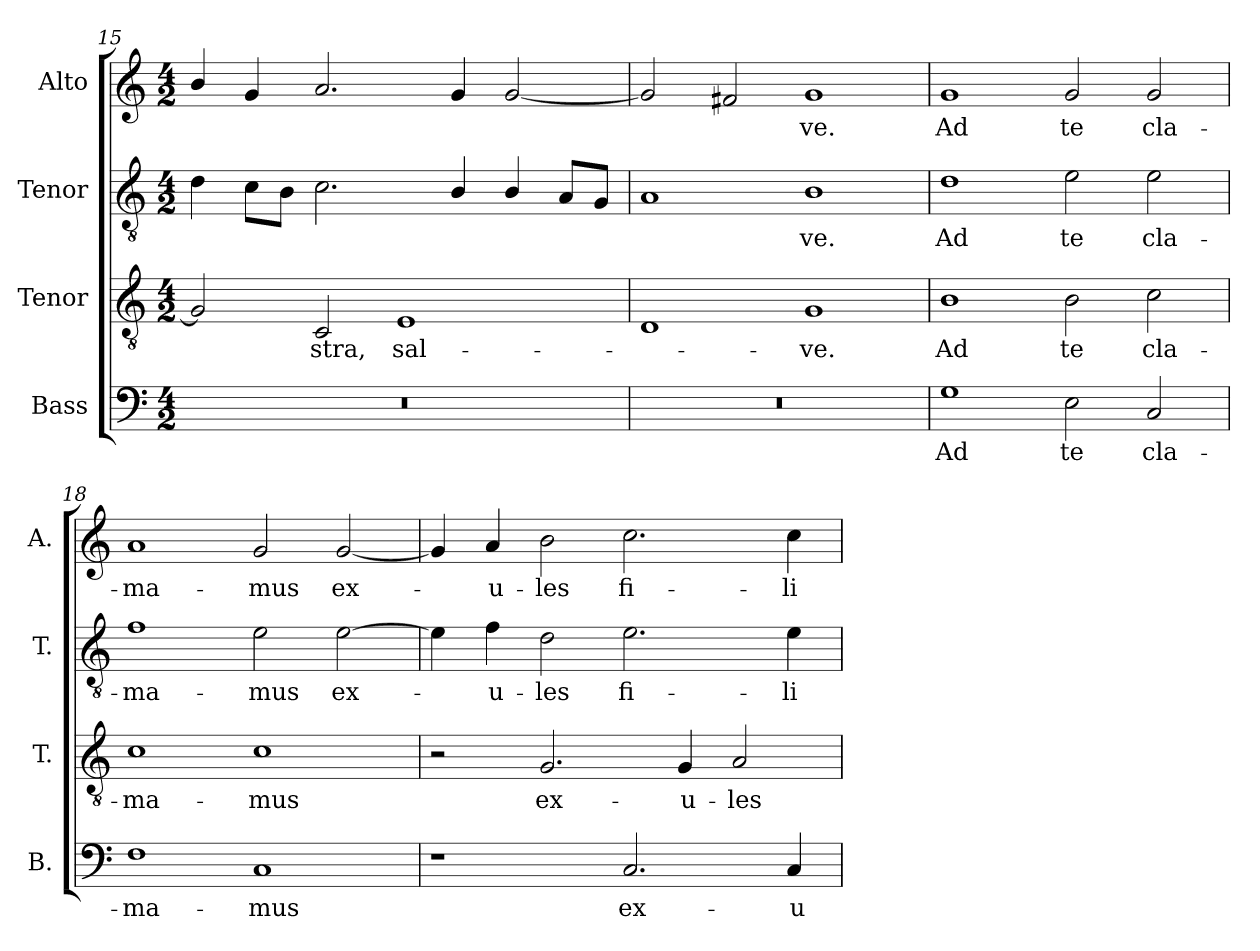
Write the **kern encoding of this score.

**kern	**text	**kern	**text	**kern	**text	**kern	**text
*part4	*part4	*part3	*part3	*part2	*part2	*part1	*part1
*staff4	*staff4	*staff3	*staff3	*staff2	*staff2	*staff1	*staff1
*I"Bass	*	*I"Tenor	*	*I"Tenor	*	*I"Alto	*
*I'B.	*	*I'T.	*	*I'T.	*	*I'A.	*
*clefF4	*	*clefGv2	*	*clefGv2	*	*clefG2	*
*	*	*ITrd7c12	*	*ITrd7c12	*	*	*
*k[]	*	*k[]	*	*k[]	*	*k[]	*
*C:	*	*C:	*	*C:	*	*C:	*
*M4/2	*	*M4/2	*	*M4/2	*	*M4/2	*
=15	=15	=15	=15	=15	=15	=15	=15
!LO:N:vis=1	!	!	!	!	!	!	!
0r	.	2GGi/]	.	4Di\	.	4bi/	.
.	.	.	.	8Ci\L	.	4gi/	.
.	.	.	.	8BBi\J	.	.	.
!	!	!	!LO:LY:b:color=#000000	!	!	!	!
.	.	2CCi/	-stra,	2.Ci\	.	2.ai/	.
!	!	!	!LO:LY:b:color=#000000	!	!	!	!
.	.	1EEi	sal-	.	.	.	.
.	.	.	.	4BBi/	.	4gi/	.
.	.	.	.	4BBi/	.	[2gi/	.
.	.	.	.	8AAi/L	.	.	.
.	.	.	.	8GGi/J	.	.	.
=16	=16	=16	=16	=16	=16	=16	=16
!LO:N:vis=1	!	!	!	!	!	!	!
0r	.	1DDi	.	1AAi	.	2gi/]	.
.	.	.	.	.	.	2f#Xi/	.
!	!	!	!LO:LY:b:color=#000000	!	!	!	!
!	!	!	!	!	!LO:LY:b:color=#000000	!	!
!	!	!	!	!	!	!	!LO:LY:b:color=#000000
.	.	1GGi	-ve.	1BBi	-ve.	1gi	-ve.
!!LO:LB:g=z
=17	=17	=17	=17	=17	=17	=17	=17
!	!LO:LY:b:color=#000000	!	!	!	!	!	!
!	!	!	!LO:LY:b:color=#000000	!	!	!	!
!	!	!	!	!	!LO:LY:b:color=#000000	!	!
!	!	!	!	!	!	!	!LO:LY:b:color=#000000
1Gi	Ad	1BBi	Ad	1Di	Ad	1gi	Ad
!	!LO:LY:b:color=#000000	!	!	!	!	!	!
!	!	!	!LO:LY:b:color=#000000	!	!	!	!
!	!	!	!	!	!LO:LY:b:color=#000000	!	!
!	!	!	!	!	!	!	!LO:LY:b:color=#000000
2Ei\	te	2BBi\	te	2Ei\	te	2gi/	te
!	!LO:LY:b:color=#000000	!	!	!	!	!	!
!	!	!	!LO:LY:b:color=#000000	!	!	!	!
!	!	!	!	!	!LO:LY:b:color=#000000	!	!
!	!	!	!	!	!	!	!LO:LY:b:color=#000000
2Ci/	cla-	2Ci\	cla-	2Ei\	cla-	2gi/	cla-
=18	=18	=18	=18	=18	=18	=18	=18
!	!LO:LY:b:color=#000000	!	!	!	!	!	!
!	!	!	!LO:LY:b:color=#000000	!	!	!	!
!	!	!	!	!	!LO:LY:b:color=#000000	!	!
!	!	!	!	!	!	!	!LO:LY:b:color=#000000
1Fi	-ma-	1Ci	-ma-	1Fi	-ma-	1ai	-ma-
!	!LO:LY:b:color=#000000	!	!	!	!	!	!
!	!	!	!LO:LY:b:color=#000000	!	!	!	!
!	!	!	!	!	!LO:LY:b:color=#000000	!	!
!	!	!	!	!	!	!	!LO:LY:b:color=#000000
1Ci	-mus	1Ci	-mus	2Ei\	-mus	2gi/	-mus
!	!	!	!	!	!LO:LY:b:color=#000000	!	!
!	!	!	!	!	!	!	!LO:LY:b:color=#000000
.	.	.	.	[2Ei\	ex-	[2gi/	ex-
=19	=19	=19	=19	=19	=19	=19	=19
1r	.	2r	.	4Ei\]	.	4gi/]	.
!	!	!	!	!	!LO:LY:b:color=#000000	!	!
!	!	!	!	!	!	!	!LO:LY:b:color=#000000
.	.	.	.	4Fi\	-u-	4ai/	-u-
!	!	!	!LO:LY:b:color=#000000	!	!	!	!
!	!	!	!	!	!LO:LY:b:color=#000000	!	!
!	!	!	!	!	!	!	!LO:LY:b:color=#000000
.	.	2.GGi/	ex-	2Di\	-les	2bi\	-les
!	!LO:LY:b:color=#000000	!	!	!	!	!	!
!	!	!	!	!	!LO:LY:b:color=#000000	!	!
!	!	!	!	!	!	!	!LO:LY:b:color=#000000
2.Ci/	ex-	.	.	2.Ei\	fi-	2.cci\	fi-
!	!	!	!LO:LY:b:color=#000000	!	!	!	!
.	.	4GGi/	-u-	.	.	.	.
!	!	!	!LO:LY:b:color=#000000	!	!	!	!
.	.	2AAi/	-les	.	.	.	.
!	!LO:LY:b:color=#000000	!	!	!	!	!	!
!	!	!	!	!	!LO:LY:b:color=#000000	!	!
!	!	!	!	!	!	!	!LO:LY:b:color=#000000
4Ci/	-u-	.	.	4Ei\	-li-	4cci\	-li-
=	=	=	=	=	=	=	=
*-	*-	*-	*-	*-	*-	*-	*-
